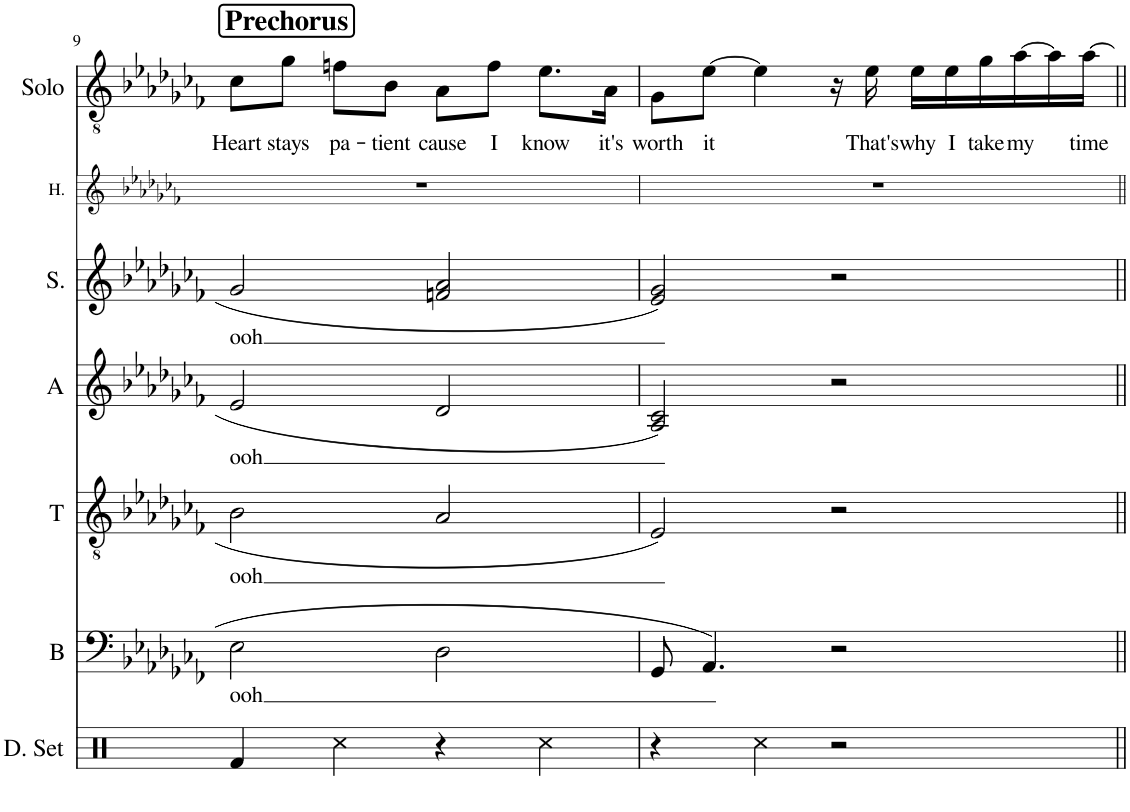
**kern	**kern	**text	**kern	**text	**kern	**text	**kern	**text	**kern	**kern	**text
*part7	*part6	*part6	*part5	*part5	*part4	*part4	*part3	*part3	*part2	*part1	*part1
*staff7	*staff6	*staff6	*staff5	*staff5	*staff4	*staff4	*staff3	*staff3	*staff2	*staff1	*staff1
*I"Drumset	*I"Bass	*	*I"Tenor	*	*I"Alto	*	*I"Soprano	*	*I"Harmony	*I"Solo	*
*I'D. Set	*I'B	*	*I'T	*	*I'A	*	*I'S.	*	*I'H.	*I'Solo	*
!!LO:PB:g=z
*clefX	*clefF4	*	*clefGv2	*	*clefG2	*	*clefG2	*	*clefG2	*clefGv2	*
*k[]	*k[b-e-a-d-g-c-f-]	*	*k[b-e-a-d-g-c-f-]	*	*k[b-e-a-d-g-c-f-]	*	*k[b-e-a-d-g-c-f-]	*	*k[b-e-a-d-g-c-f-]	*k[b-e-a-d-g-c-f-]	*
*M4/4	*M4/4	*	*M4/4	*	*M4/4	*	*M4/4	*	*M4/4	*M4/4	*
!!LO:REH:place=s1:a:B:cj:fs=14:t=Prechorus
=9	=9	=9	=9	=9	=9	=9	=9	=9	=9	=9	=9
!	!	!LO:LY:b	!	!LO:LY:b	!	!LO:LY:b	!	!LO:LY:b	!	!	!LO:LY:b
4Rf/	2E-\	ooh	2B-\	ooh	2e-/	ooh	2g-/	ooh	1r	8c-\L	Heart
!	!	!	!	!	!	!	!	!	!	!	!LO:LY:b
.	.	.	.	.	.	.	.	.	.	8g-\J	stays
!	!	!	!	!	!	!	!	!	!	!	!LO:LY:b
4Rcc\	.	.	.	.	.	.	.	.	.	8fn\L	pa-
!	!	!	!	!	!	!	!	!	!	!	!LO:LY:b
.	.	.	.	.	.	.	.	.	.	8B-\J	-tient
!	!	!	!	!	!	!	!	!	!	!	!LO:LY:b
4r	2D-\	.	2A-/	.	2d-/	.	2fn/ 2a-/	.	.	8A-\L	cause
!	!	!	!	!	!	!	!	!	!	!	!LO:LY:b
.	.	.	.	.	.	.	.	.	.	8f\J	I
!	!	!	!	!	!	!	!	!	!	!	!LO:LY:b
4Rcc\	.	.	.	.	.	.	.	.	.	8.e-\L	know
!	!	!	!	!	!	!	!	!	!	!	!LO:LY:b
.	.	.	.	.	.	.	.	.	.	16A-\Jk	it's
=10	=10	=10	=10	=10	=10	=10	=10	=10	=10	=10	=10
!	!	!	!	!	!	!	!	!	!	!	!LO:LY:b
4r	8GG-/	.	2E-/	.	2A-/ 2c-/	.	2e-/ 2g-/	.	1r	8G-\L	worth
!	!	!	!	!	!	!	!	!	!	!	!LO:LY:b
.	4.AA-/	.	.	.	.	.	.	.	.	[8e-\J	it
4Rcc\	.	.	.	.	.	.	.	.	.	4e-\]	.
2r	2r	.	2r	.	2r	.	2r	.	.	16r	.
!	!	!	!	!	!	!	!	!	!	!	!LO:LY:b
.	.	.	.	.	.	.	.	.	.	16e-\	That's
!	!	!	!	!	!	!	!	!	!	!	!LO:LY:b
.	.	.	.	.	.	.	.	.	.	16e-\LL	why
!	!	!	!	!	!	!	!	!	!	!	!LO:LY:b
.	.	.	.	.	.	.	.	.	.	16e-\	I
!	!	!	!	!	!	!	!	!	!	!	!LO:LY:b
.	.	.	.	.	.	.	.	.	.	16g-\	take
!	!	!	!	!	!	!	!	!	!	!	!LO:LY:b
.	.	.	.	.	.	.	.	.	.	[16a-\	my
.	.	.	.	.	.	.	.	.	.	16a-\]	.
!	!	!	!	!	!	!	!	!	!	!	!LO:LY:b
.	.	.	.	.	.	.	.	.	.	[16a-\JJ	time
=||	=||	=||	=||	=||	=||	=||	=||	=||	=||	=||	=||
*-	*-	*-	*-	*-	*-	*-	*-	*-	*-	*-	*-
